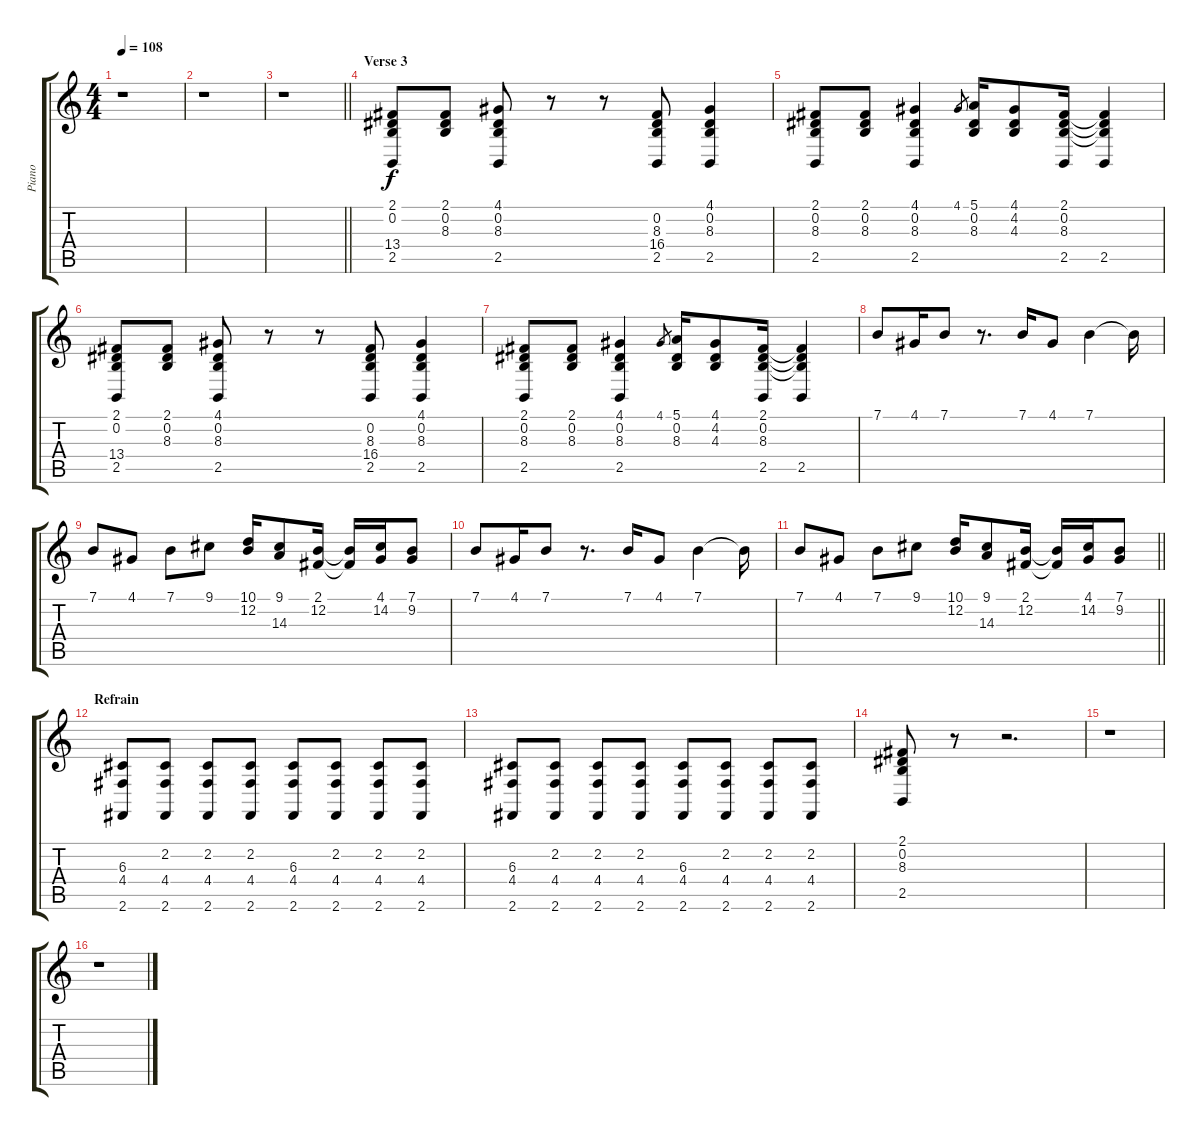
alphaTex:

\track ("Piano" "Piano") {instrument acousticgrandpiano}
\staff {score tabs}
\tuning (E4 B3 G3 D3 A2 E2) {hide}
\ts (4 4)
\tempo 108
\clef g2
\ks c
r.1{dy f} |
r.1 |
\barLineRight lightlight
r.1 |
\section ("" "Verse 3")
(2.1 0.2 13.4 2.5).8 (2.1 0.2 8.3).8 (4.1 0.2 8.3 2.5).8 r.8 r.8 (0.2 8.3 16.4 2.5).8 (4.1 0.2 8.3 2.5).4 |
(2.1 0.2 8.3 2.5).8 (2.1 0.2 8.3).8 (4.1 0.2 8.3 2.5).4 4.1.8{gr} (5.1 0.2 8.3).16 (4.1 4.2 4.3).8 (2.1 0.2 8.3 2.5).16 (2.1{t} 0.2{t} 8.3{t} 2.5).4 |
(2.1 0.2 13.4 2.5).8 (2.1 0.2 8.3).8 (4.1 0.2 8.3 2.5).8 r.8 r.8 (0.2 8.3 16.4 2.5).8 (4.1 0.2 8.3 2.5).4 |
(2.1 0.2 8.3 2.5).8 (2.1 0.2 8.3).8 (4.1 0.2 8.3 2.5).4 4.1.8{gr} (5.1 0.2 8.3).16 (4.1 4.2 4.3).8 (2.1 0.2 8.3 2.5).16 (2.1{t} 0.2{t} 8.3{t} 2.5).4 |
7.1.8 4.1.16 7.1.8 r.8{d} 7.1.16 4.1.8 7.1.4 7.1{t}.16 |
7.1.8 4.1.8 7.1.8 9.1.8 (10.1 12.2).16 (9.1 14.3).8 (2.1 12.2).16 (2.1{t} 12.2{t}).16 (4.1 14.2).16 (7.1 9.2).8 |
7.1.8 4.1.16 7.1.8 r.8{d} 7.1.16 4.1.8 7.1.4 7.1{t}.16 |
\barLineRight lightlight
7.1.8 4.1.8 7.1.8 9.1.8 (10.1 12.2).16 (9.1 14.3).8 (2.1 12.2).16 (2.1{t} 12.2{t}).16 (4.1 14.2).16 (7.1 9.2).8 |
\section ("" "Refrain")
(6.3 4.4 2.6).8 (2.2 4.4 2.6).8 (2.2 4.4 2.6).8 (2.2 4.4 2.6).8 (6.3 4.4 2.6).8 (2.2 4.4 2.6).8 (2.2 4.4 2.6).8 (2.2 4.4 2.6).8 |
(6.3 4.4 2.6).8 (2.2 4.4 2.6).8 (2.2 4.4 2.6).8 (2.2 4.4 2.6).8 (6.3 4.4 2.6).8 (2.2 4.4 2.6).8 (2.2 4.4 2.6).8 (2.2 4.4 2.6).8 |
(2.1 0.2 8.3 2.5).8 r.8 r.2{d} |
r.1 |
r.1
